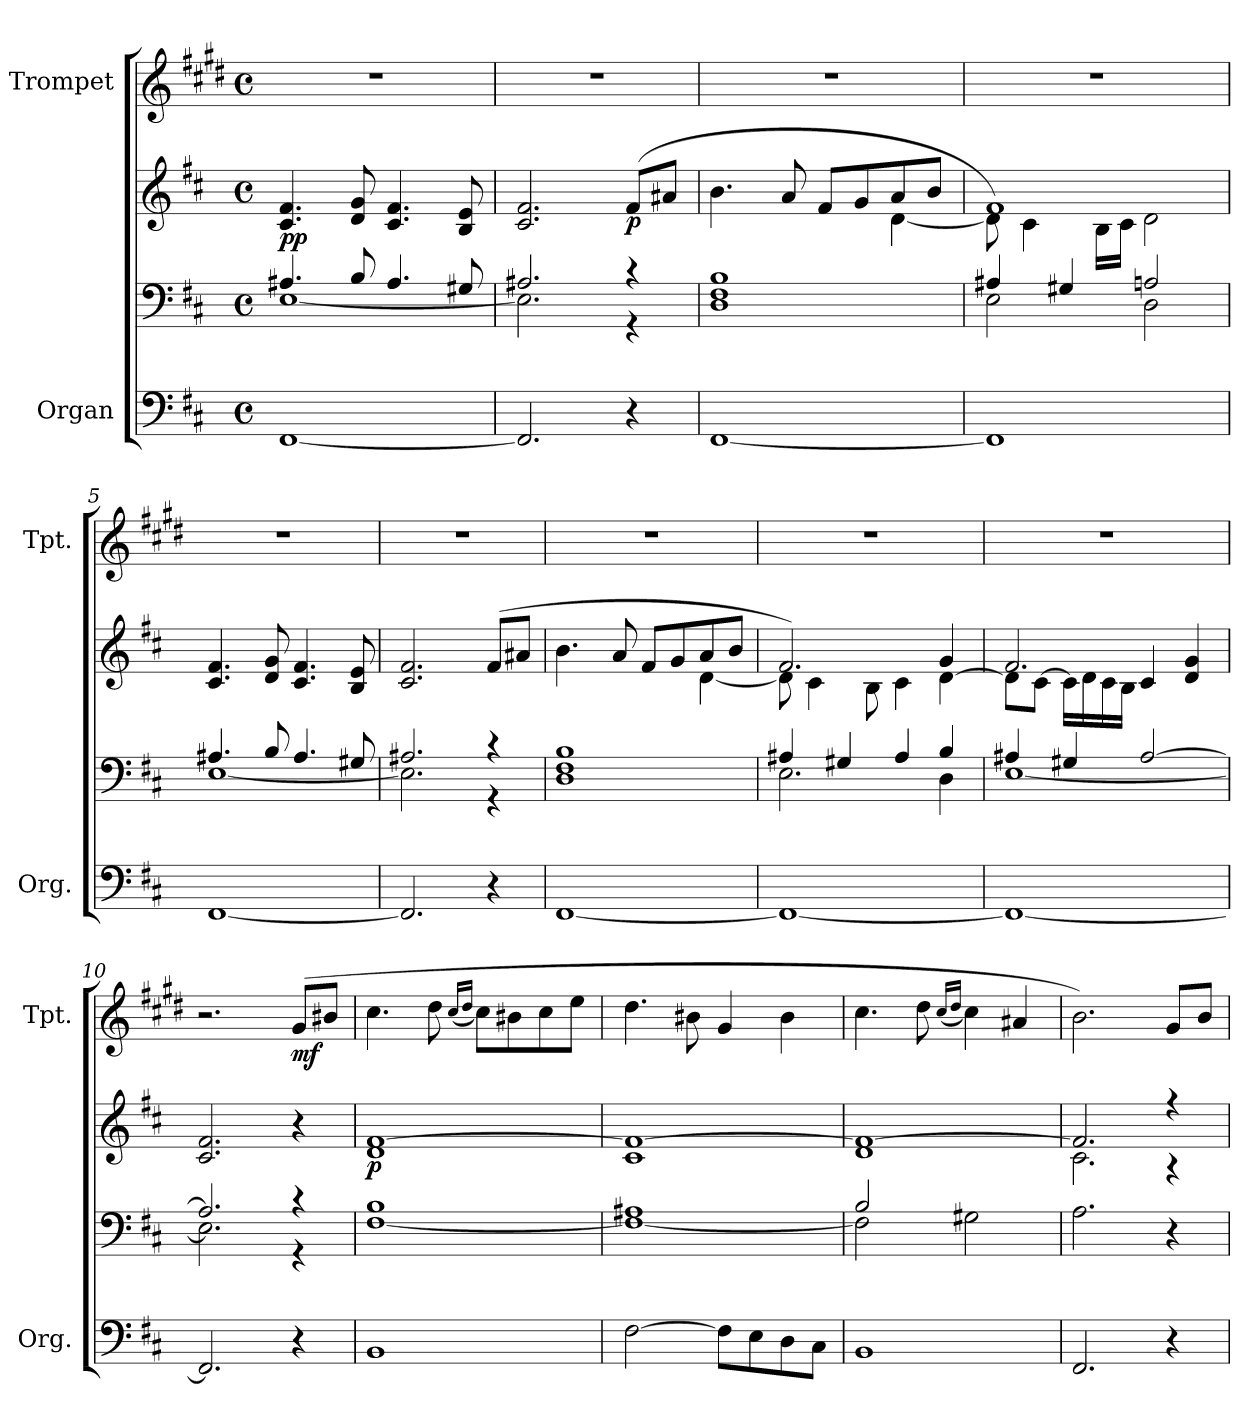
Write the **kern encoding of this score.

**kern	**kern	**kern	**dynam	**kern	**dynam
*part2	*part2	*part2	*part2	*part1	*part1
*staff4	*staff3	*staff2	*staff2/3/4	*staff1	*staff1
*I"Organ	*	*	*	*I"Trompet	*
*I'Org.	*	*	*	*I'Tpt.	*
*clefF4	*clefF4	*clefG2	*	*clefG2	*
*	*	*	*	*ITrd1c2	*
*k[f#c#]	*k[f#c#]	*k[f#c#]	*	*k[f#c#]	*
*M4/4	*M4/4	*M4/4	*	*M4/4	*
*met(c)	*met(c)	*met(c)	*	*met(c)	*
=1	=1	=1	=1	=1	=1
*	*^	*	*	*	*
!	!	!	!	!LO:DY:b	!	!
[1FF#	4.A#X/	[1E	4.c#/ 4.f#/	pp	1r	.
.	8B/	.	8d/ 8g/	.	.	.
.	4.A#/	.	4.c#/ 4.f#/	.	.	.
.	8G#X/	.	8B/ 8e/	.	.	.
=2	=2	=2	=2	=2	=2	=2
2.FF#/]	2.A#X/	2.E\]	2.c#/ 2.f#/	.	1r	.
!	!	!	!	!LO:DY:b	!	!
4r	4r	4r	(8f#/L	p	.	.
.	.	.	8a#X/J	.	.	.
=3	=3	=3	=3	=3	=3	=3
*	*	*	*^	*	*	*
[1FF#	1B	1D 1F#	4.b\	2.ryy	.	1r	.
.	.	.	8a/	.	.	.	.
.	.	.	8f#/L	.	.	.	.
.	.	.	8g/	.	.	.	.
.	.	.	8a/	[4d\	.	.	.
.	.	.	8b/J	.	.	.	.
=4	=4	=4	=4	=4	=4	=4	=4
1FF#]	4A#X/	2E\	1f#)	8d\]	.	1r	.
.	.	.	.	4c#\	.	.	.
.	4G#X/	.	.	.	.	.	.
.	.	.	.	16B\LL	.	.	.
.	.	.	.	16c#\JJ	.	.	.
.	2An/	2D\	.	2d\	.	.	.
*	*	*	*v	*v	*	*	*
=5	=5	=5	=5	=5	=5	=5
[1FF#	4.A#X/	[1E	4.c#/ 4.f#/	.	1r	.
.	8B/	.	8d/ 8g/	.	.	.
.	4.A#/	.	4.c#/ 4.f#/	.	.	.
.	8G#X/	.	8B/ 8e/	.	.	.
=6	=6	=6	=6	=6	=6	=6
2.FF#/]	2.A#X/	2.E\]	2.c#/ 2.f#/	.	1r	.
4r	4r	4r	(8f#/L	.	.	.
.	.	.	8a#X/J	.	.	.
=7	=7	=7	=7	=7	=7	=7
*	*	*	*^	*	*	*
[1FF#	1B	1D 1F#	4.b\	2.ryy	.	1r	.
.	.	.	8a/	.	.	.	.
.	.	.	8f#/L	.	.	.	.
.	.	.	8g/	.	.	.	.
.	.	.	8a/	[4d\	.	.	.
.	.	.	8b/J	.	.	.	.
=8	=8	=8	=8	=8	=8	=8	=8
1FF#_	4A#X/	2.E\	2.f#/)	8d\]	.	1r	.
.	.	.	.	4c#\	.	.	.
.	4G#X/	.	.	.	.	.	.
.	.	.	.	8B\	.	.	.
.	4A#/	.	.	4c#\	.	.	.
.	4B/	4D\	[4d\	4g/	.	.	.
!!LO:LB:g=z
=9	=9	=9	=9	=9	=9	=9	=9
1FF#_	4A#X/	[1E	8d\L]	2.f#/	.	1r	.
.	.	.	[8c#\J	.	.	.	.
.	4G#X/	.	16c#\LL]	.	.	.	.
.	.	.	16d\	.	.	.	.
.	.	.	16c#\	.	.	.	.
.	.	.	16B\JJ	.	.	.	.
.	[2A#/	.	4c#/	.	.	.	.
.	.	.	4d/ 4g/	4ryy	.	.	.
*	*	*	*v	*v	*	*	*
=10	=10	=10	=10	=10	=10	=10
2.FF#/]	2.A#/]	2.E\]	2.c#/ 2.f#/	.	2.r	.
!	!	!	!	!	!	!LO:DY:b
4r	4r	4r	4r	.	(8f#/L	mf
.	.	.	.	.	8a#X/J	.
=11	=11	=11	=11	=11	=11	=11
*	*	*	*^	*	*	*
!	!	!	!	!	!LO:DY:b	!	!
1BB	1B	[1F#	[1f#	1d	p	4.b\	.
.	.	.	.	.	.	8cc#\	.
.	.	.	.	.	.	(16qb/LL	.
.	.	.	.	.	.	16qcc#/JJ	.
.	.	.	.	.	.	8b\L)	.
.	.	.	.	.	.	8a#X\	.
.	.	.	.	.	.	8b\	.
.	.	.	.	.	.	8dd\J	.
=12	=12	=12	=12	=12	=12	=12	=12
[2F#\	1A#X	1F#_	1f#_	1c#	.	4.cc#\	.
.	.	.	.	.	.	8a#X\	.
8F#\L]	.	.	.	.	.	4f#/	.
8E\	.	.	.	.	.	.	.
8D\	.	.	.	.	.	4a#\	.
8C#\J	.	.	.	.	.	.	.
=13	=13	=13	=13	=13	=13	=13	=13
1BB	2B/	2F#\]	1f#_	1d	.	4.b\	.
.	.	.	.	.	.	8cc#\	.
.	.	.	.	.	.	(16qb/LL	.
.	.	.	.	.	.	16qcc#/JJ	.
.	2G#X\	2ryy	.	.	.	4b\)	.
.	.	.	.	.	.	4g#X/	.
*	*v	*v	*	*	*	*	*
=14	=14	=14	=14	=14	=14	=14
2.FF#/	2.A\	2.f#/]	2.c#\	.	2.a\)	.
4r	4r	4r	4r	.	8f#/L	.
.	.	.	.	.	8a/J	.
*	*	*v	*v	*	*	*
=	=	=	=	=	=
*-	*-	*-	*-	*-	*-
